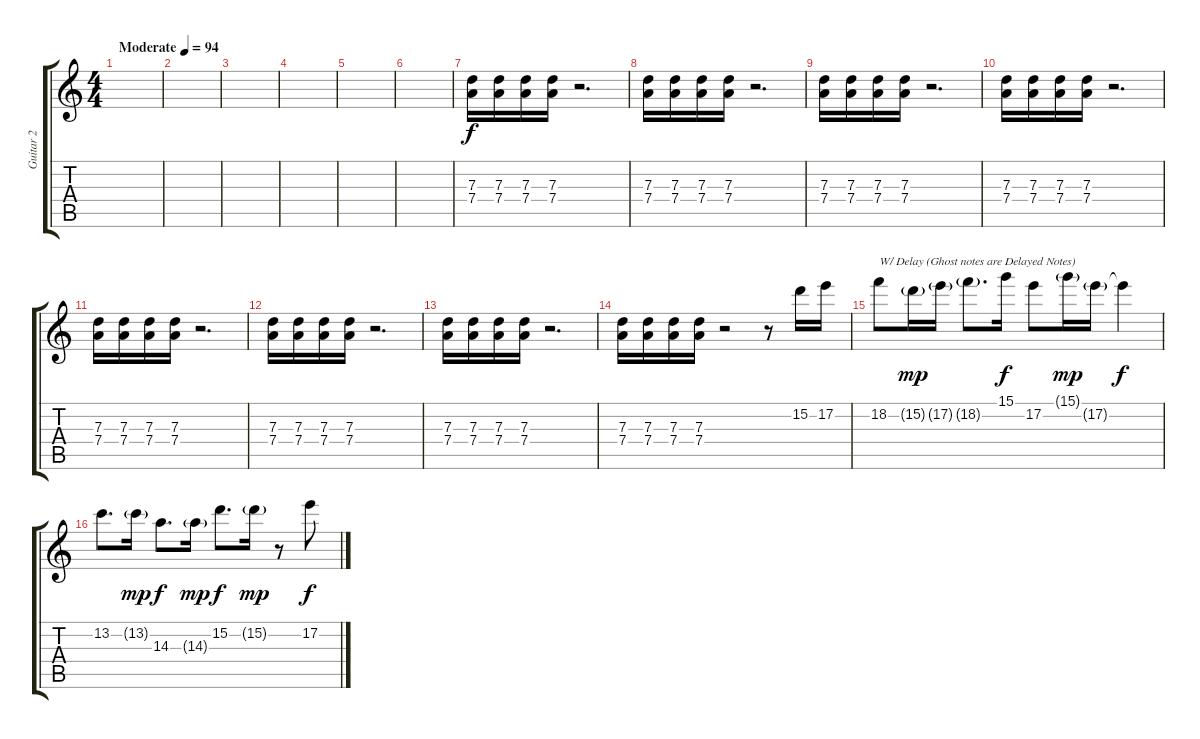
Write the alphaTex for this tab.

\track ("Guitar 2" "Guitar 2") {instrument electricguitarjazz}
\staff {score tabs}
\tuning (E4 B3 G3 D3 A2 E2) {hide}
\ts (4 4)
\tempo (94 "Moderate")
\clef g2
\ks c
|
|
|
|
|
|
(7.3 7.4).16 (7.3 7.4).16 (7.3 7.4).16 (7.3 7.4).16 r.2{d} |
(7.3 7.4).16 (7.3 7.4).16 (7.3 7.4).16 (7.3 7.4).16 r.2{d} |
(7.3 7.4).16 (7.3 7.4).16 (7.3 7.4).16 (7.3 7.4).16 r.2{d} |
(7.3 7.4).16 (7.3 7.4).16 (7.3 7.4).16 (7.3 7.4).16 r.2{d} |
(7.3 7.4).16 (7.3 7.4).16 (7.3 7.4).16 (7.3 7.4).16 r.2{d} |
(7.3 7.4).16 (7.3 7.4).16 (7.3 7.4).16 (7.3 7.4).16 r.2{d} |
(7.3 7.4).16 (7.3 7.4).16 (7.3 7.4).16 (7.3 7.4).16 r.2{d} |
(7.3 7.4).16 (7.3 7.4).16 (7.3 7.4).16 (7.3 7.4).16 r.2 r.8 15.2.16 17.2.16 |
18.2.8{txt "W/ Delay (Ghost notes are Delayed Notes)"} 15.2{g}.16{dy mp} 17.2{g}.16 18.2{g}.8{d} 15.1.16{dy f} 17.2.8 15.1{g}.16{dy mp} 17.2{g}.16 17.2{t}.4{dy f} |
13.2.8{d} 13.2{g}.16{dy mp} 14.3.8{d dy f} 14.3{g}.16{dy mp} 15.2.8{d dy f} 15.2{g}.16{dy mp} r.8 17.2.8{dy f}
